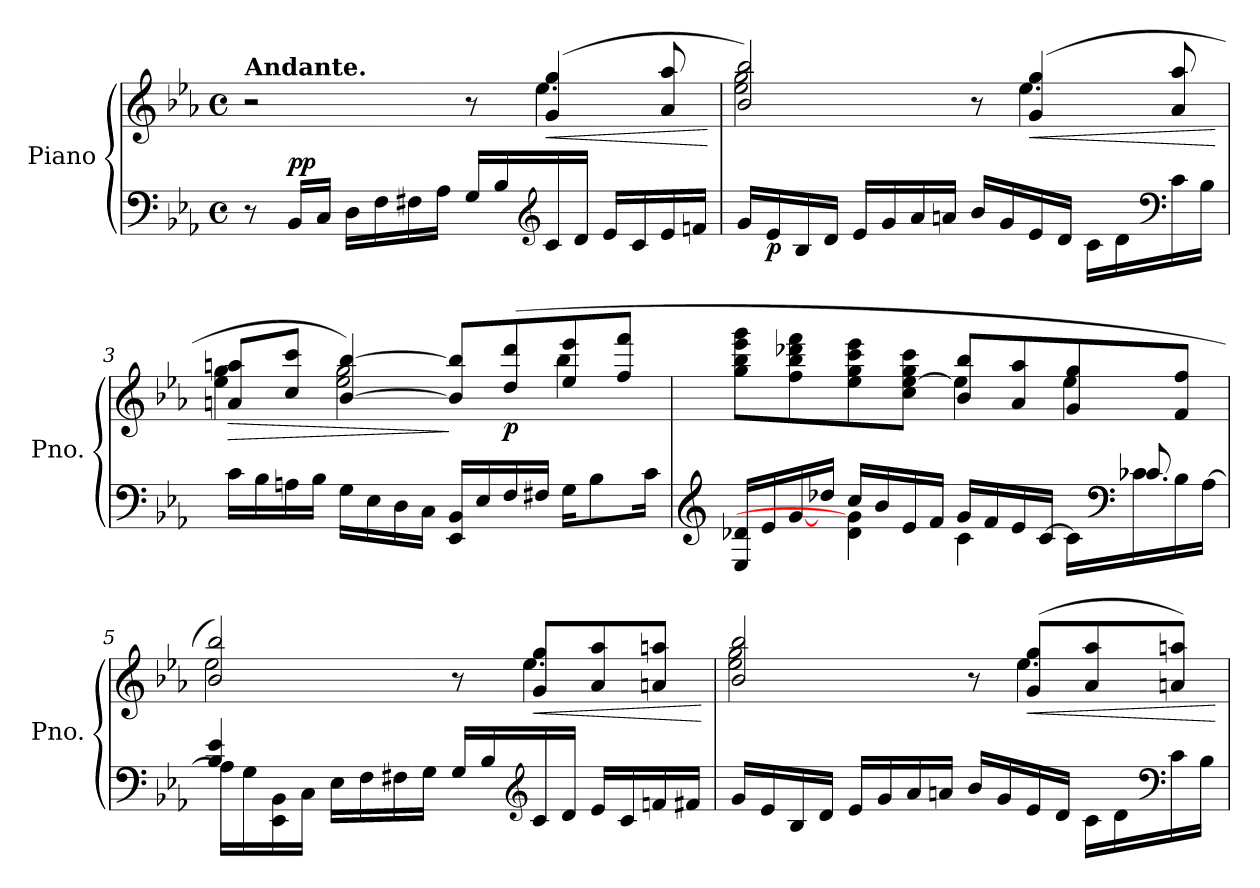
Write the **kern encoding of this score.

**kern	**kern	**dynam
*part1	*part1	*part1
*staff2	*staff1	*staff1/2
*I"Piano	*	*
*I'Pno.	*	*
*clefF4	*clefG2	*
*k[b-e-a-]	*k[b-e-a-]	*
*M4/4	*M4/4	*
*met(c)	*met(c)	*
*MM72	*MM72	*
=1	=1	=1
*	*^	*
!	!LO:TX:a:B:t=Andante.	!	!
8r	2r	2ryy	.
!	!	!	!LO:DY:a=2
16BB-/LL	.	.	pp
16C/JJ	.	.	.
16D\LL	.	.	.
16F\	.	.	.
16F#X\	.	.	.
16A-\JJ	.	.	.
16G/LL	8r	8ryy	.
16B-/	.	.	.
*clefG2	*	*	*
!	!	!	!LO:HP:b
16c/	(>4g/ 4gg/	4.ee-\	<
16d/JJ	.	.	.
16e-/LL	.	.	.
16c/	.	.	.
16e-/	8a-/ 8aa-/	.	.
16fn/JJ	.	.	.
*	*v	*v	*
.	.	[
=2	=2	=2
*	*^	*
16g/LL	2b-/ 2bb-/)	2ee-\ 2gg\	.
!	!	!	!LO:DY:b=2
16e-/	.	.	p
16B-/	.	.	.
16d/JJ	.	.	.
16e-/LL	.	.	.
16g/	.	.	.
16a-/	.	.	.
16an/JJ	.	.	.
16b-/LL	8r	8ryy	.
16g/	.	.	.
!	!	!	!LO:HP:b
16e-/	(>4g/ 4gg/	4.ee-\	<
16d/JJ	.	.	.
16c\LL	.	.	.
16d\	.	.	.
*clefF4	*	*	*
16c\	8a-/ 8aa-/	.	.
16B-\JJ	.	.	.
*	*v	*v	*
.	.	[
!!LO:LB:g=z
=3	=3	=3
!	!	!LO:HP:b
*	*^	*
16c\LL	8an/ 8aan/L	4ee-\ 4gg\	>
16B-\	.	.	.
16An\	8cc/ 8ccc/J	.	.
16B-\JJ	.	.	.
16G\LL	[4b-/ [4bb-/)	2ee-\ 2gg\	.
16E-\	.	.	.
16D\	.	.	.
16C\JJ	.	.	.
16EE-/ 16BB-/LL	8b-/] 8bb-/]L	.	]
16E-/	.	.	.
!	!	!	!LO:DY:b
16F/	(>8dd/ 8ddd/	.	p
16F#X/JJ	.	.	.
16G\KL	8ee-/ 8eee-/	4bb-\	.
8B-\	.	.	.
.	8ff/ 8fff/J	.	.
16c\Jk	.	.	.
=4	=4	=4	=4
*clefG2	*	*	*
*^	*	*	*
16E-/ 16d-X/LL	4ryy	8gg\ 8bb-\ 8eee-\ 8ggg\L	2ryy	.
16e-/	.	.	.	.
[16g/	.	8ff\ 8bb-\ 8ddd-X\ 8fff\	.	.
16dd-X/JJ	.	.	.	.
16cc/LL	4d-\ 4g\]	8ee-\ 8gg\ 8ccc\ 8eee-\	.	.
16b-/	.	.	.	.
16e-/	.	8cc\ [8ee-\ 8gg\ 8ccc\J	.	.
16f/JJ	.	.	.	.
16g/LL	4c\	8b-/ 8bb-/L	4ee-\]	.
16f/	.	.	.	.
16e-/	.	8a-/ 8aa-/	.	.
[16c/JJ	.	.	.	.
16c\LL]	16ryy	8g/ 8gg/	4ee-\	.
*clefF4	*	*	*	*
16c-X\	8.c-/	.	.	.
16B-\	.	8f/ 8ff/J	.	.
[16A-\JJ	.	.	.	.
!!LO:LB:g=z	!!
=5	=5	=5	=5	=5
4B-/ 4e-/	16A-\LL]	2b-/ 2bb-/)	2ee-\	.
.	16G\	.	.	.
.	16EE-\ 16BB-\	.	.	.
.	16C\JJ	.	.	.
4ryy	16E-\LL	.	.	.
.	16F\	.	.	.
.	16F#X\	.	.	.
.	16G\JJ	.	.	.
16G/LL	2ryy	8r	8ryy	.
16B-/	.	.	.	.
*clefG2	*	*	*	*
!	!	!	!	!LO:HP:b
16c/	.	8g/ 8gg/L	4.ee-\	<
16d/JJ	.	.	.	.
16e-/LL	.	8a-/ 8aa-/	.	.
16c/	.	.	.	.
16fn/	.	8an/ 8aan/J	.	.
16f#X/JJ	.	.	.	.
*v	*v	*	*	*
*	*v	*v	*
.	.	[
=6	=6	=6
*	*^	*
16g/LL	2b-/ 2bb-/	2ee-\ 2gg\	.
16e-/	.	.	.
16B-/	.	.	.
16d/JJ	.	.	.
16e-/LL	.	.	.
16g/	.	.	.
16a-/	.	.	.
16an/JJ	.	.	.
16b-/LL	8r	8ryy	.
16g/	.	.	.
!	!	!	!LO:HP:b
16e-/	(>8g/ 8gg/L	4.ee-\	<
16d/JJ	.	.	.
16c\LL	8a-/ 8aa-/	.	.
16d\	.	.	.
*clefF4	*	*	*
16c\	8an/ 8aan/J)	.	.
16B-\JJ	.	.	.
*	*v	*v	*
.	.	[
=	=	=
*-	*-	*-
